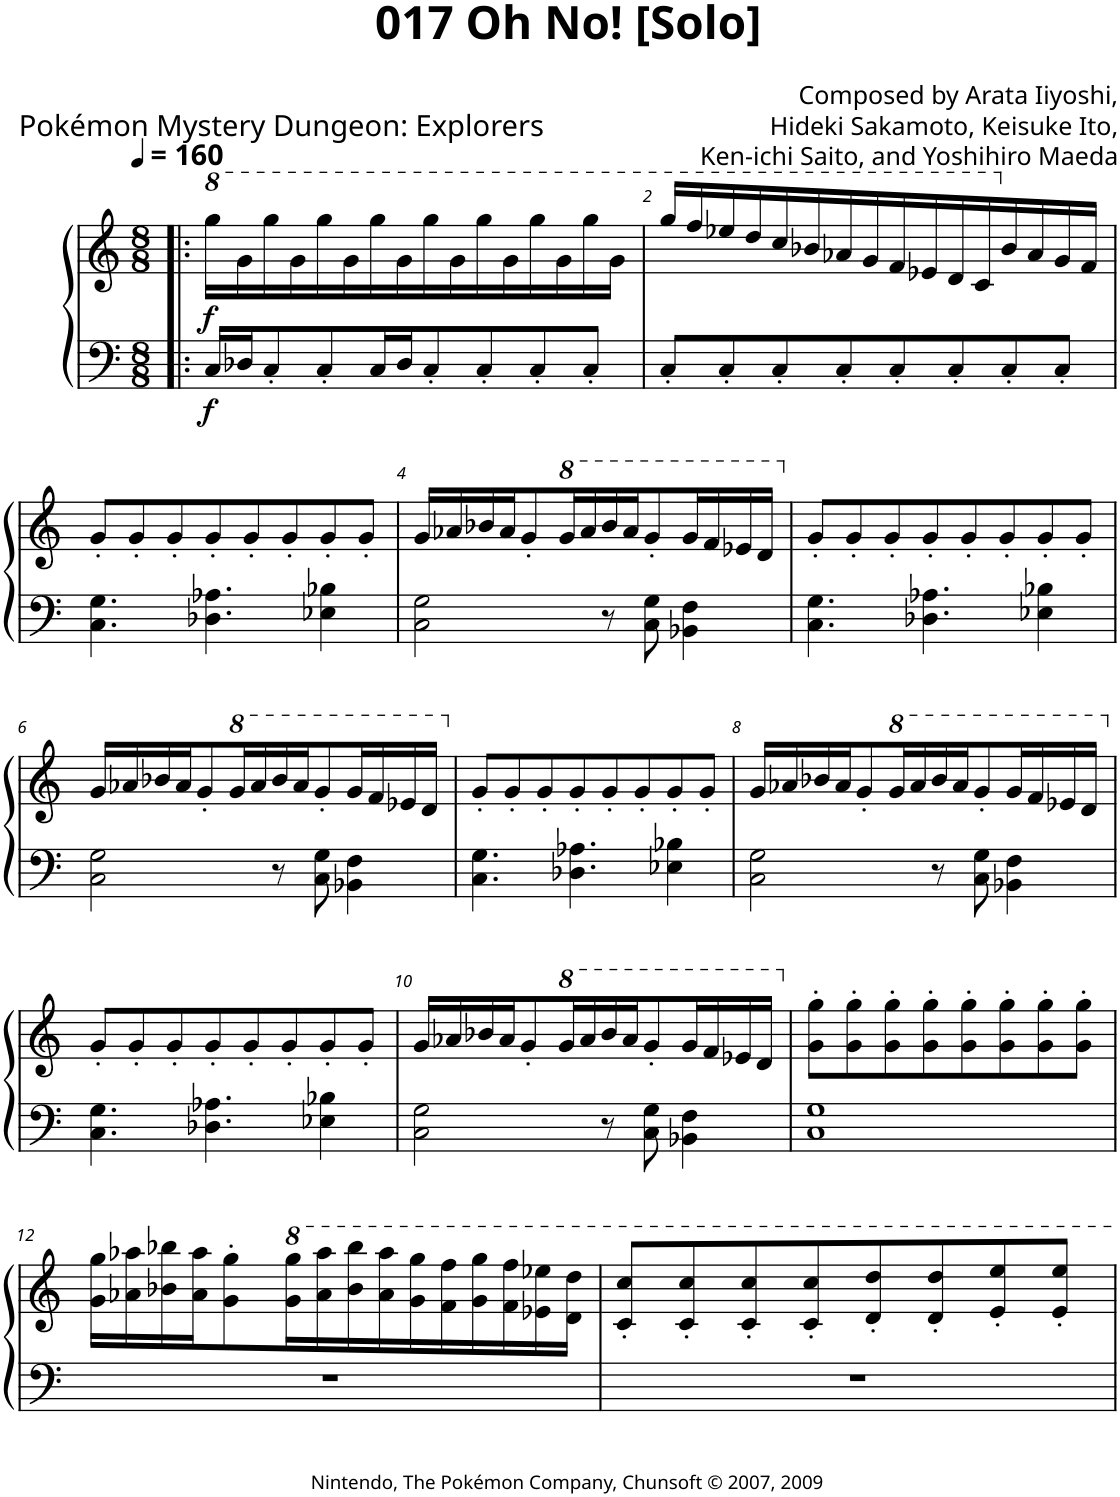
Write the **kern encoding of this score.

**kern	**kern	**dynam
*part1	*part1	*part1
*staff2	*staff1	*staff1/2
*I"Piano, Right	*	*
*I'Pno.	*	*
*clefF4	*clefG2	*
*k[]	*k[]	*
*M8/8	*M8/8	*
*MM160	*MM160	*
*	*8va	*
=1!|:	=1!|:	=1!|:
!	!	!LO:DY:b=2
!	!	!LO:DY:n=1:b
16C/LL	16ggg\LL	f f
16D-X/J	16gg\	.
8C'/	16ggg\	.
.	16gg\	.
8C'/	16ggg\	.
.	16gg\	.
16C/L	16ggg\	.
16D-/J	16gg\	.
8C'/	16ggg\	.
.	16gg\	.
8C'/	16ggg\	.
.	16gg\	.
8C'/	16ggg\	.
.	16gg\	.
8C'/J	16ggg\	.
.	16gg\JJ	.
=2	=2	=2
8C'/L	16ggg/LL	.
.	16fff/	.
8C'/	16eee-X/	.
.	16ddd/	.
8C'/	16ccc/	.
.	16bb-X/	.
8C'/	16aa-X/	.
.	16gg/	.
8C'/	16ff/	.
.	16ee-X/	.
8C'/	16dd/	.
.	16cc/	.
*	*X8va	*
8C'/	16b-/	.
.	16a-/	.
8C'/J	16g/	.
.	16f/JJ	.
!!LO:LB:g=z
=3	=3	=3
4.C\ 4.G\	8g'/L	.
.	8g'/	.
.	8g'/	.
4.D-X\ 4.A-X\	8g'/	.
.	8g'/	.
.	8g'/	.
4E-X\ 4B-X\	8g'/	.
.	8g'/J	.
=4	=4	=4
2C\ 2G\	16g/LL	.
.	16a-X/	.
.	16b-X/	.
.	16a-/J	.
.	8g'/	.
*	*8va	*
.	16gg/L	.
.	16aa-/	.
8r	16bb-/	.
.	16aa-/J	.
8C\ 8G\	8gg'/	.
4BB-X\ 4F\	16gg/L	.
.	16ff/	.
.	16ee-X/	.
.	16dd/JJ	.
=5	=5	=5
*	*X8va	*
4.C\ 4.G\	8g'/L	.
.	8g'/	.
.	8g'/	.
4.D-X\ 4.A-X\	8g'/	.
.	8g'/	.
.	8g'/	.
4E-X\ 4B-X\	8g'/	.
.	8g'/J	.
!!LO:LB:g=z
=6	=6	=6
2C\ 2G\	16g/LL	.
.	16a-X/	.
.	16b-X/	.
.	16a-/J	.
.	8g'/	.
*	*8va	*
.	16gg/L	.
.	16aa-/	.
8r	16bb-/	.
.	16aa-/J	.
8C\ 8G\	8gg'/	.
4BB-X\ 4F\	16gg/L	.
.	16ff/	.
.	16ee-X/	.
.	16dd/JJ	.
=7	=7	=7
*	*X8va	*
4.C\ 4.G\	8g'/L	.
.	8g'/	.
.	8g'/	.
4.D-X\ 4.A-X\	8g'/	.
.	8g'/	.
.	8g'/	.
4E-X\ 4B-X\	8g'/	.
.	8g'/J	.
=8	=8	=8
2C\ 2G\	16g/LL	.
.	16a-X/	.
.	16b-X/	.
.	16a-/J	.
.	8g'/	.
*	*8va	*
.	16gg/L	.
.	16aa-/	.
8r	16bb-/	.
.	16aa-/J	.
8C\ 8G\	8gg'/	.
4BB-X\ 4F\	16gg/L	.
.	16ff/	.
.	16ee-X/	.
.	16dd/JJ	.
!!LO:LB:g=z
=9	=9	=9
*	*X8va	*
4.C\ 4.G\	8g'/L	.
.	8g'/	.
.	8g'/	.
4.D-X\ 4.A-X\	8g'/	.
.	8g'/	.
.	8g'/	.
4E-X\ 4B-X\	8g'/	.
.	8g'/J	.
=10	=10	=10
2C\ 2G\	16g/LL	.
.	16a-X/	.
.	16b-X/	.
.	16a-/J	.
.	8g'/	.
*	*8va	*
.	16gg/L	.
.	16aa-/	.
8r	16bb-/	.
.	16aa-/J	.
8C\ 8G\	8gg'/	.
4BB-X\ 4F\	16gg/L	.
.	16ff/	.
.	16ee-X/	.
.	16dd/JJ	.
=11	=11	=11
*	*X8va	*
1C 1G	8g\' 8gg\'L	.
.	8g\' 8gg\'	.
.	8g\' 8gg\'	.
.	8g\' 8gg\'	.
.	8g\' 8gg\'	.
.	8g\' 8gg\'	.
.	8g\' 8gg\'	.
.	8g\' 8gg\'J	.
!!LO:LB:g=z
=12	=12	=12
1r	16g\ 16gg\LL	.
.	16a-X\ 16aa-X\	.
.	16b-X\ 16bb-X\	.
.	16a-\ 16aa-\J	.
.	8g\' 8gg\'	.
.	16gg\ 16ggg\L	.
.	16aa-\ 16aaa-\	.
.	16bb-\ 16bbb-\	.
.	16aa-\ 16aaa-\	.
.	16gg\ 16ggg\	.
.	16ff\ 16fff\	.
.	16gg\ 16ggg\	.
.	16ff\ 16fff\	.
.	16ee-X\ 16eee-X\	.
.	16dd\ 16ddd\JJ	.
=13	=13	=13
1r	8cc/' 8ccc/'L	.
.	8cc/' 8ccc/'	.
.	8cc/' 8ccc/'	.
.	8cc/' 8ccc/'	.
.	8dd/' 8ddd/'	.
.	8dd/' 8ddd/'	.
.	8ee/' 8eee/'	.
.	8ee/' 8eee/'J	.
=	=	=
*-	*-	*-
